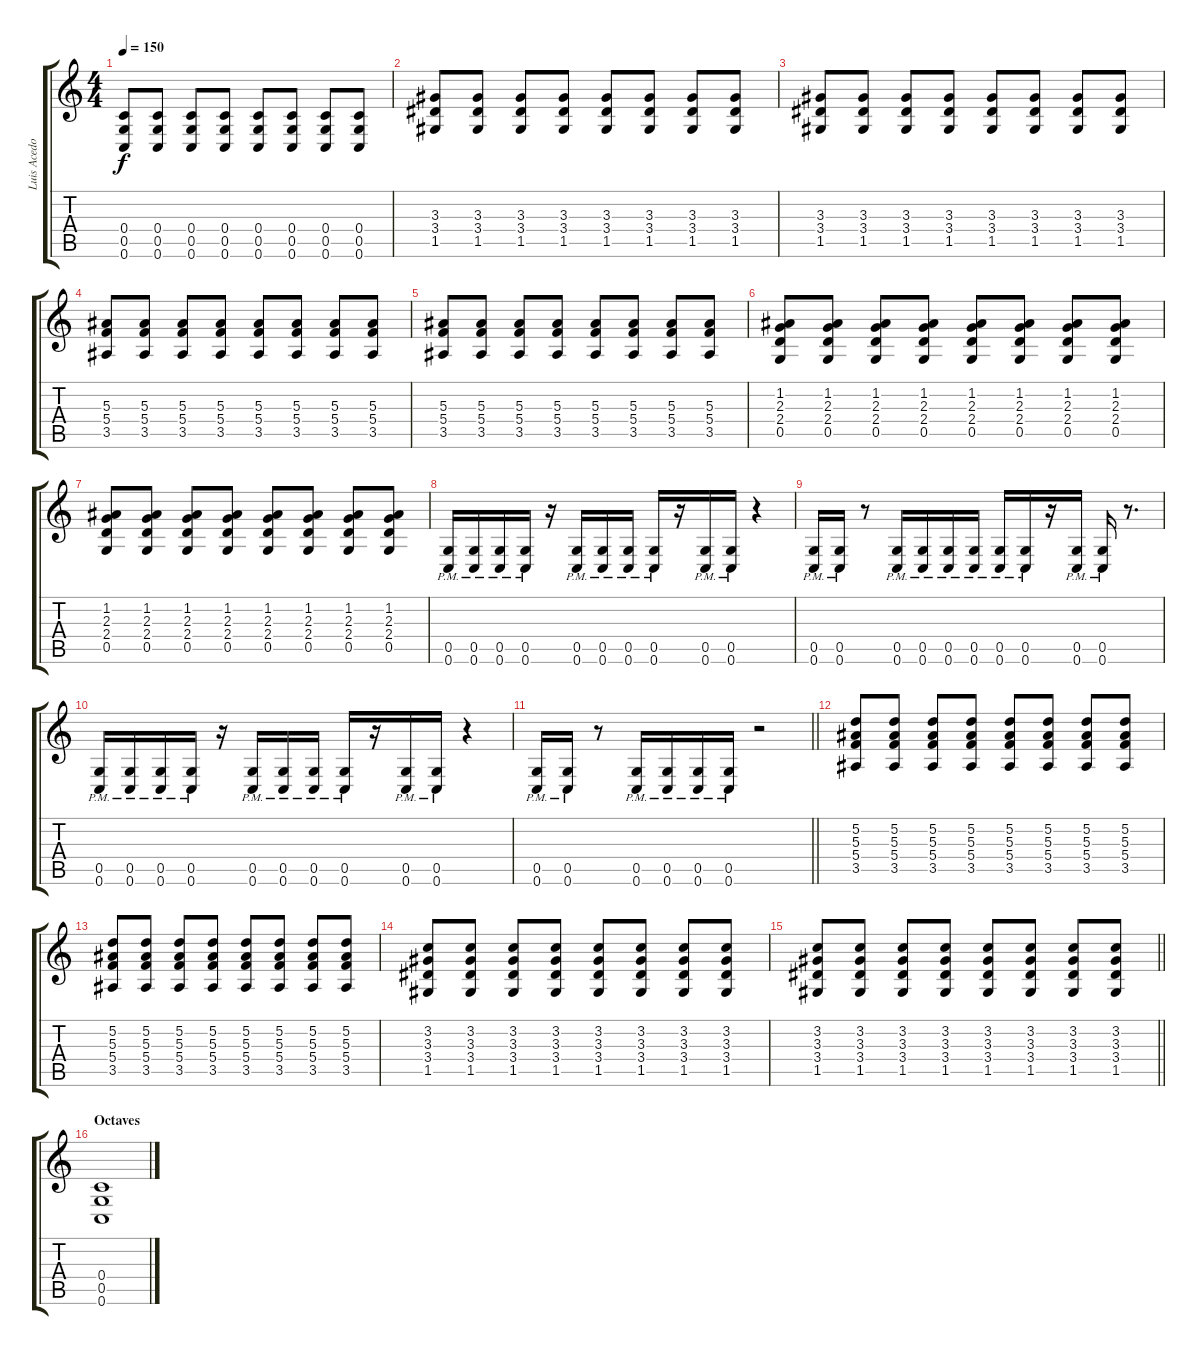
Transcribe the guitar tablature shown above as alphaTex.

\track ("Luis Acedo" "Luis Acedo") {instrument overdrivenguitar}
\staff {score tabs}
\tuning (D4 A3 F3 C3 G2 C2) {hide}
\ts (4 4)
\tempo 150
\clef g2
\ks c
(0.4 0.5 0.6).8{dy f} (0.4 0.5 0.6).8 (0.4 0.5 0.6).8 (0.4 0.5 0.6).8 (0.4 0.5 0.6).8 (0.4 0.5 0.6).8 (0.4 0.5 0.6).8 (0.4 0.5 0.6).8 |
(3.3 3.4 1.5).8 (3.3 3.4 1.5).8 (3.3 3.4 1.5).8 (3.3 3.4 1.5).8 (3.3 3.4 1.5).8 (3.3 3.4 1.5).8 (3.3 3.4 1.5).8 (3.3 3.4 1.5).8 |
(3.3 3.4 1.5).8 (3.3 3.4 1.5).8 (3.3 3.4 1.5).8 (3.3 3.4 1.5).8 (3.3 3.4 1.5).8 (3.3 3.4 1.5).8 (3.3 3.4 1.5).8 (3.3 3.4 1.5).8 |
(5.3 5.4 3.5).8 (5.3 5.4 3.5).8 (5.3 5.4 3.5).8 (5.3 5.4 3.5).8 (5.3 5.4 3.5).8 (5.3 5.4 3.5).8 (5.3 5.4 3.5).8 (5.3 5.4 3.5).8 |
(5.3 5.4 3.5).8 (5.3 5.4 3.5).8 (5.3 5.4 3.5).8 (5.3 5.4 3.5).8 (5.3 5.4 3.5).8 (5.3 5.4 3.5).8 (5.3 5.4 3.5).8 (5.3 5.4 3.5).8 |
(1.2 2.3 2.4 0.5).8 (1.2 2.3 2.4 0.5).8 (1.2 2.3 2.4 0.5).8 (1.2 2.3 2.4 0.5).8 (1.2 2.3 2.4 0.5).8 (1.2 2.3 2.4 0.5).8 (1.2 2.3 2.4 0.5).8 (1.2 2.3 2.4 0.5).8 |
(1.2 2.3 2.4 0.5).8 (1.2 2.3 2.4 0.5).8 (1.2 2.3 2.4 0.5).8 (1.2 2.3 2.4 0.5).8 (1.2 2.3 2.4 0.5).8 (1.2 2.3 2.4 0.5).8 (1.2 2.3 2.4 0.5).8 (1.2 2.3 2.4 0.5).8 |
(0.5{pm} 0.6{pm}).16 (0.5{pm} 0.6{pm}).16 (0.5{pm} 0.6{pm}).16 (0.5{pm} 0.6{pm}).16 r.16 (0.5{pm} 0.6{pm}).16 (0.5{pm} 0.6{pm}).16 (0.5{pm} 0.6{pm}).16 (0.5{pm} 0.6{pm}).16 r.16 (0.5{pm} 0.6{pm}).16 (0.5{pm} 0.6{pm}).16 r.4 |
(0.5{pm} 0.6{pm}).16 (0.5{pm} 0.6{pm}).16 r.8 (0.5{pm} 0.6{pm}).16 (0.5{pm} 0.6{pm}).16 (0.5{pm} 0.6{pm}).16 (0.5{pm} 0.6{pm}).16 (0.5{pm} 0.6{pm}).16 (0.5{pm} 0.6{pm}).16 r.16 (0.5{pm} 0.6{pm}).16 (0.5{pm} 0.6{pm}).16 r.8{d} |
(0.5{pm} 0.6{pm}).16 (0.5{pm} 0.6{pm}).16 (0.5{pm} 0.6{pm}).16 (0.5{pm} 0.6{pm}).16 r.16 (0.5{pm} 0.6{pm}).16 (0.5{pm} 0.6{pm}).16 (0.5{pm} 0.6{pm}).16 (0.5{pm} 0.6{pm}).16 r.16 (0.5{pm} 0.6{pm}).16 (0.5{pm} 0.6{pm}).16 r.4 |
\barLineRight lightlight
(0.5{pm} 0.6{pm}).16 (0.5{pm} 0.6{pm}).16 r.8 (0.5{pm} 0.6{pm}).16 (0.5{pm} 0.6{pm}).16 (0.5{pm} 0.6{pm}).16 (0.5{pm} 0.6{pm}).16 r.2 |
(5.2 5.3 5.4 3.5).8{volume 16} (5.2 5.3 5.4 3.5).8 (5.2 5.3 5.4 3.5).8 (5.2 5.3 5.4 3.5).8 (5.2 5.3 5.4 3.5).8 (5.2 5.3 5.4 3.5).8 (5.2 5.3 5.4 3.5).8 (5.2 5.3 5.4 3.5).8 |
(5.2 5.3 5.4 3.5).8 (5.2 5.3 5.4 3.5).8 (5.2 5.3 5.4 3.5).8 (5.2 5.3 5.4 3.5).8 (5.2 5.3 5.4 3.5).8 (5.2 5.3 5.4 3.5).8 (5.2 5.3 5.4 3.5).8 (5.2 5.3 5.4 3.5).8 |
(3.2 3.3 3.4 1.5).8 (3.2 3.3 3.4 1.5).8 (3.2 3.3 3.4 1.5).8 (3.2 3.3 3.4 1.5).8 (3.2 3.3 3.4 1.5).8 (3.2 3.3 3.4 1.5).8 (3.2 3.3 3.4 1.5).8 (3.2 3.3 3.4 1.5).8 |
\barLineRight lightlight
(3.2 3.3 3.4 1.5).8 (3.2 3.3 3.4 1.5).8 (3.2 3.3 3.4 1.5).8 (3.2 3.3 3.4 1.5).8 (3.2 3.3 3.4 1.5).8 (3.2 3.3 3.4 1.5).8 (3.2 3.3 3.4 1.5).8 (3.2 3.3 3.4 1.5).8 |
\section ("" "Octaves")
(0.4 0.5 0.6).1
